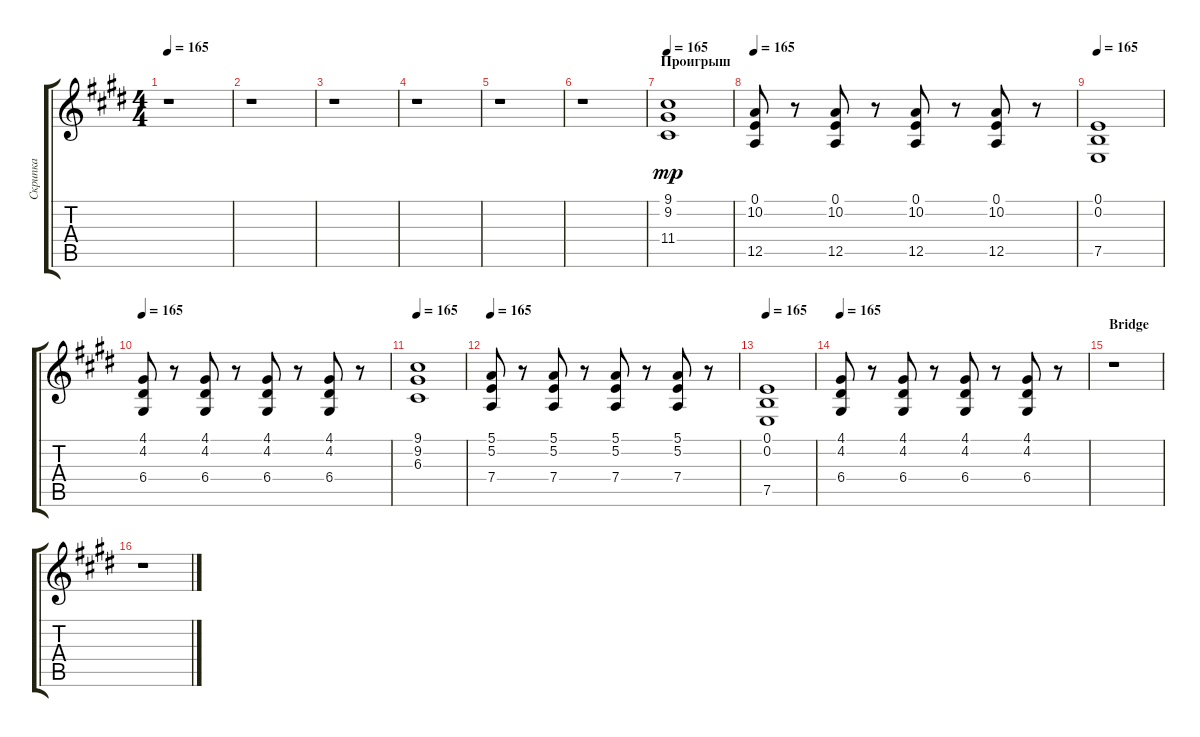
\track ("Скрипка" "Скрипка") {instrument stringensemble1}
\staff {score tabs}
\tuning (E4 B3 G3 D3 A2 E2) {hide}
\ts (4 4)
\tempo 165
\clef g2
\ks e
r.1{dy fff} |
r.1 |
r.1 |
r.1 |
r.1 |
r.1 |
\section ("" "Проигрыш")
\tempo 165
(9.1 9.2 11.4).1{dy mp} |
\tempo 165
(0.1 10.2 12.5).8 r.8 (0.1 10.2 12.5).8 r.8 (0.1 10.2 12.5).8 r.8 (0.1 10.2 12.5).8 r.8 |
\tempo 165
(0.1 0.2 7.5).1 |
\tempo 165
(4.1 4.2 6.4).8 r.8 (4.1 4.2 6.4).8 r.8 (4.1 4.2 6.4).8 r.8 (4.1 4.2 6.4).8 r.8 |
\tempo 165
(9.1 9.2 6.3).1 |
\tempo 165
(5.1 5.2 7.4).8 r.8 (5.1 5.2 7.4).8 r.8 (5.1 5.2 7.4).8 r.8 (5.1 5.2 7.4).8 r.8 |
\tempo 165
(0.1 0.2 7.5).1 |
\tempo 165
(4.1 4.2 6.4).8 r.8 (4.1 4.2 6.4).8 r.8 (4.1 4.2 6.4).8 r.8 (4.1 4.2 6.4).8 r.8 |
\section ("" "Bridge")
r.1 |
r.1
